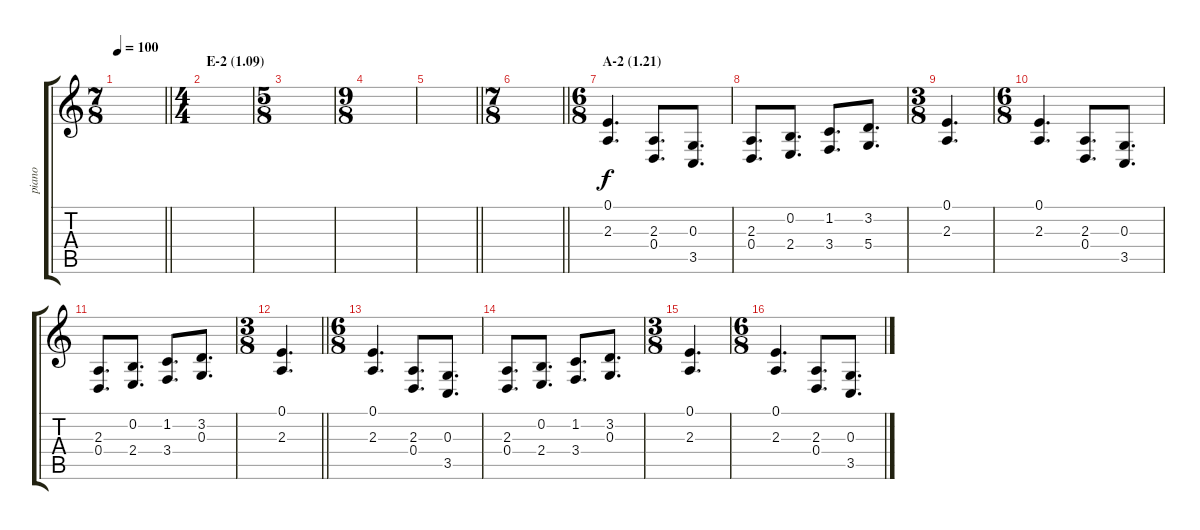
\track ("piano" "piano") {instrument acousticgrandpiano}
\staff {score tabs}
\tuning (E4 B3 G3 D3 A2 E2) {hide}
\ts (7 8)
\tempo 100
\clef g2
\barLineRight lightlight
\ks c
|
\ts (4 4)
\section ("" "E-2 (1.09)")
|
\ts (5 8)
|
\ts (9 8)
|
\barLineRight lightlight
|
\ts (7 8)
\barLineRight lightlight
|
\ts (6 8)
\section ("" "A-2 (1.21)")
(0.1 2.3).4{d} (2.3 0.4).8{d} (0.3 3.5).8{d} |
(2.3 0.4).8{d} (0.2 2.4).8{d} (1.2 3.4).8{d} (3.2 5.4).8{d} |
\ts (3 8)
(0.1 2.3).4{d} |
\ts (6 8)
(0.1 2.3).4{d} (2.3 0.4).8{d} (0.3 3.5).8{d} |
(2.3 0.4).8{d} (0.2 2.4).8{d} (1.2 3.4).8{d} (3.2 0.3).8{d} |
\ts (3 8)
\barLineRight lightlight
(0.1 2.3).4{d} |
\ts (6 8)
(0.1 2.3).4{d} (2.3 0.4).8{d} (0.3 3.5).8{d} |
(2.3 0.4).8{d} (0.2 2.4).8{d} (1.2 3.4).8{d} (3.2 0.3).8{d} |
\ts (3 8)
(0.1 2.3).4{d} |
\ts (6 8)
(0.1 2.3).4{d} (2.3 0.4).8{d} (0.3 3.5).8{d}
